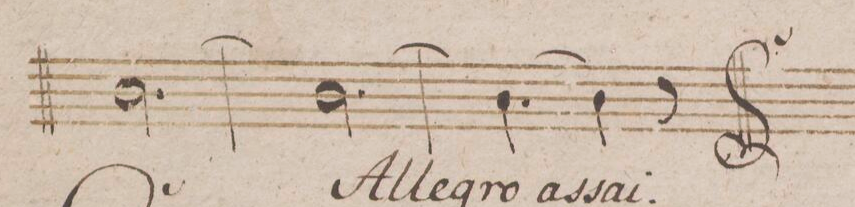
**kern	**dynam
*I"Clarinetto Imo in B.	*
*clefG2	*
*k[b-]	*
*M6/8	*
2.a\_	.
=113	=113
2.a\_	.
=114	=114
4.a\_	.
4a\]	.
8r	.
==	==
*-	*-
